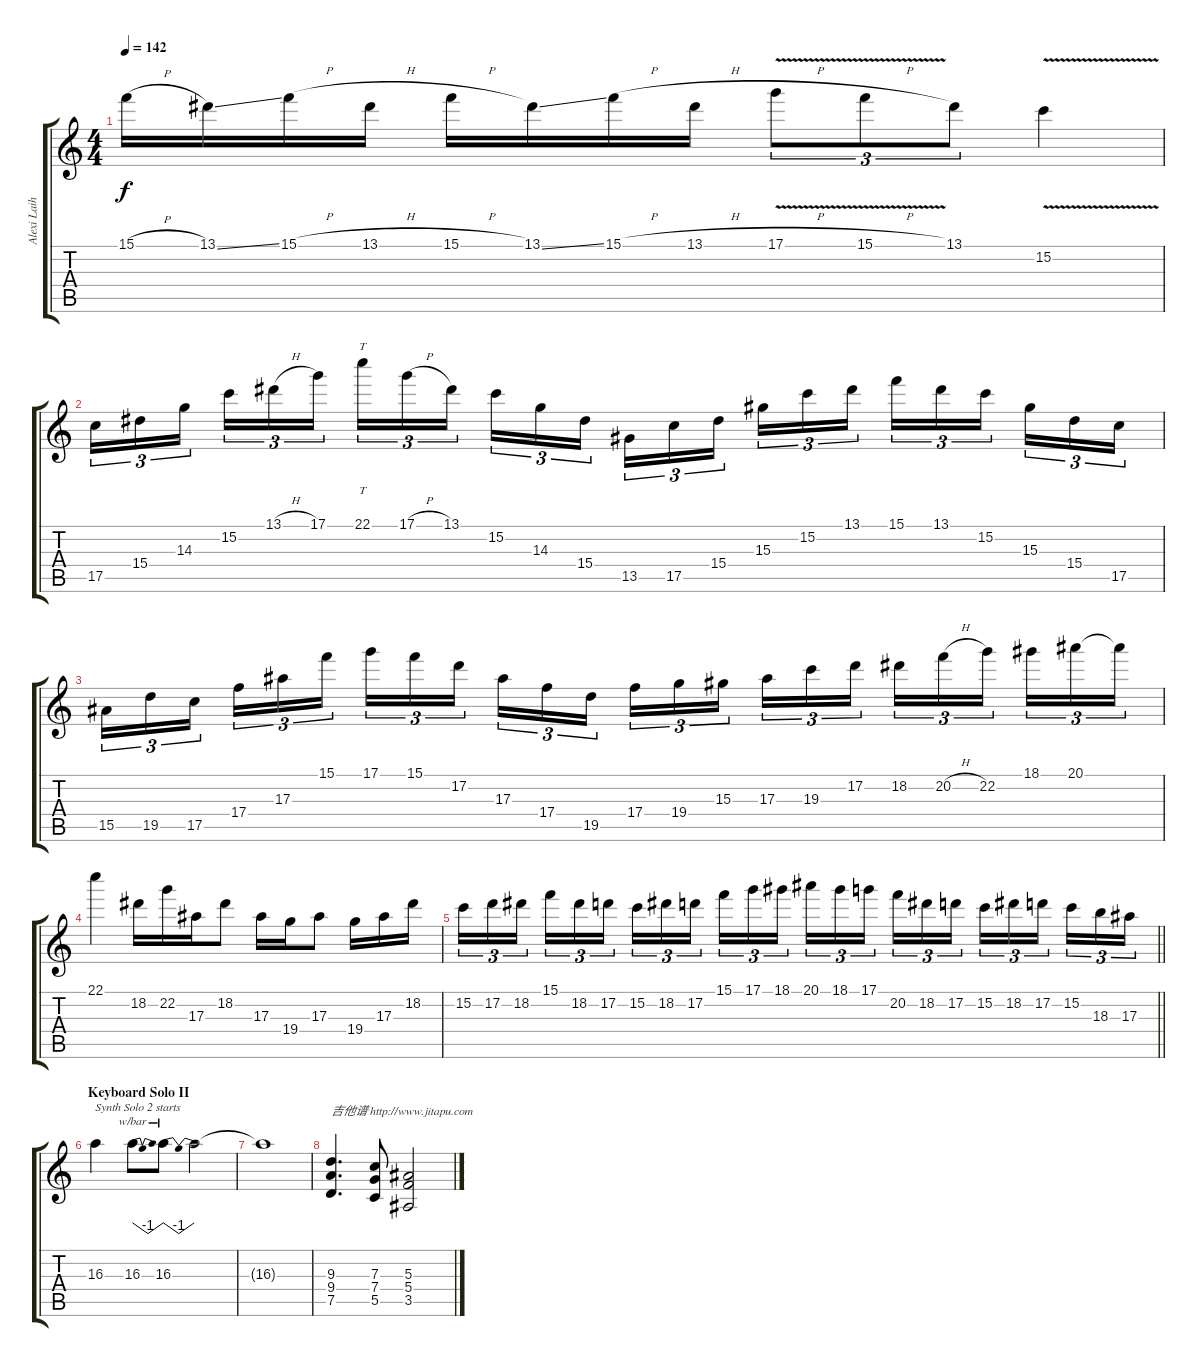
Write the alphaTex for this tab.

\track ("Alexi Laiho" "Alexi Laih") {instrument overdrivenguitar}
\staff {score tabs}
\tuning (D4 A3 F3 C3 G2 D2) {hide}
\ts (4 4)
\tempo 142
\clef g2
\ks c
15.1{h}.16{dy f} 13.1{ss}.16 15.1{h}.16 13.1{h}.16 15.1{h}.16 13.1{ss}.16 15.1{h}.16 13.1{h}.16 17.1{v h}.8{tu (3 2)} 15.1{v h}.8{tu (3 2)} 13.1.8{tu (3 2)} 15.2{v}.4 |
17.5.16{tu (3 2)} 15.4.16{tu (3 2)} 14.3.16{tu (3 2) beam splitsecondary} 15.2.16{tu (3 2)} 13.1{h}.16{tu (3 2)} 17.1.16{tu (3 2)} 22.1.16{tt tu (3 2)} 17.1{h}.16{tu (3 2)} 13.1.16{tu (3 2) beam splitsecondary} 15.2.16{tu (3 2)} 14.3.16{tu (3 2)} 15.4.16{tu (3 2)} 13.5.16{tu (3 2)} 17.5.16{tu (3 2)} 15.4.16{tu (3 2) beam splitsecondary} 15.3.16{tu (3 2)} 15.2.16{tu (3 2)} 13.1.16{tu (3 2)} 15.1.16{tu (3 2)} 13.1.16{tu (3 2)} 15.2.16{tu (3 2) beam splitsecondary} 15.3.16{tu (3 2)} 15.4.16{tu (3 2)} 17.5.16{tu (3 2)} |
15.5.16{tu (3 2)} 19.5.16{tu (3 2)} 17.5.16{tu (3 2) beam splitsecondary} 17.4.16{tu (3 2)} 17.3.16{tu (3 2)} 15.1.16{tu (3 2)} 17.1.16{tu (3 2)} 15.1.16{tu (3 2)} 17.2.16{tu (3 2) beam splitsecondary} 17.3.16{tu (3 2)} 17.4.16{tu (3 2)} 19.5.16{tu (3 2)} 17.4.16{tu (3 2)} 19.4.16{tu (3 2)} 15.3.16{tu (3 2) beam splitsecondary} 17.3.16{tu (3 2)} 19.3.16{tu (3 2)} 17.2.16{tu (3 2)} 18.2.16{tu (3 2)} 20.2{h}.16{tu (3 2)} 22.2.16{tu (3 2) beam splitsecondary} 18.1.16{tu (3 2)} 20.1.16{tu (3 2)} 20.1{t}.16{tu (3 2)} |
22.1.4 18.2.16 22.2.16 17.3.16 18.2.8 17.3.16 19.4.16 17.3.8 19.4.16 17.3.16 18.2.16 |
\barLineRight lightlight
15.2.16{tu (3 2)} 17.2.16{tu (3 2)} 18.2.16{tu (3 2) beam splitsecondary} 15.1.16{tu (3 2)} 18.2.16{tu (3 2)} 17.2.16{tu (3 2)} 15.2.16{tu (3 2)} 18.2.16{tu (3 2)} 17.2.16{tu (3 2) beam splitsecondary} 15.1.16{tu (3 2)} 17.1.16{tu (3 2)} 18.1.16{tu (3 2)} 20.1.16{tu (3 2)} 18.1.16{tu (3 2)} 17.1.16{tu (3 2) beam splitsecondary} 20.2.16{tu (3 2)} 18.2.16{tu (3 2)} 17.2.16{tu (3 2)} 15.2.16{tu (3 2)} 18.2.16{tu (3 2)} 17.2.16{tu (3 2) beam splitsecondary} 15.2.16{tu (3 2)} 18.3.16{tu (3 2)} 17.3.16{tu (3 2)} |
\section ("" "Keyboard Solo II")
16.3.4{txt "Synth Solo 2 starts"} 16.3.8{tbe (dip default 0 0 30 -4 60 0)} 16.3.8{tbe (dip default 0 0 30 -4 60 0)} 16.3{t}.2 |
16.3{t}.1 |
(9.3 9.4 7.5).4{d txt "吉他谱 http://www.jitapu.com"} (7.3 7.4 5.5).8 (5.3 5.4 3.5).2
